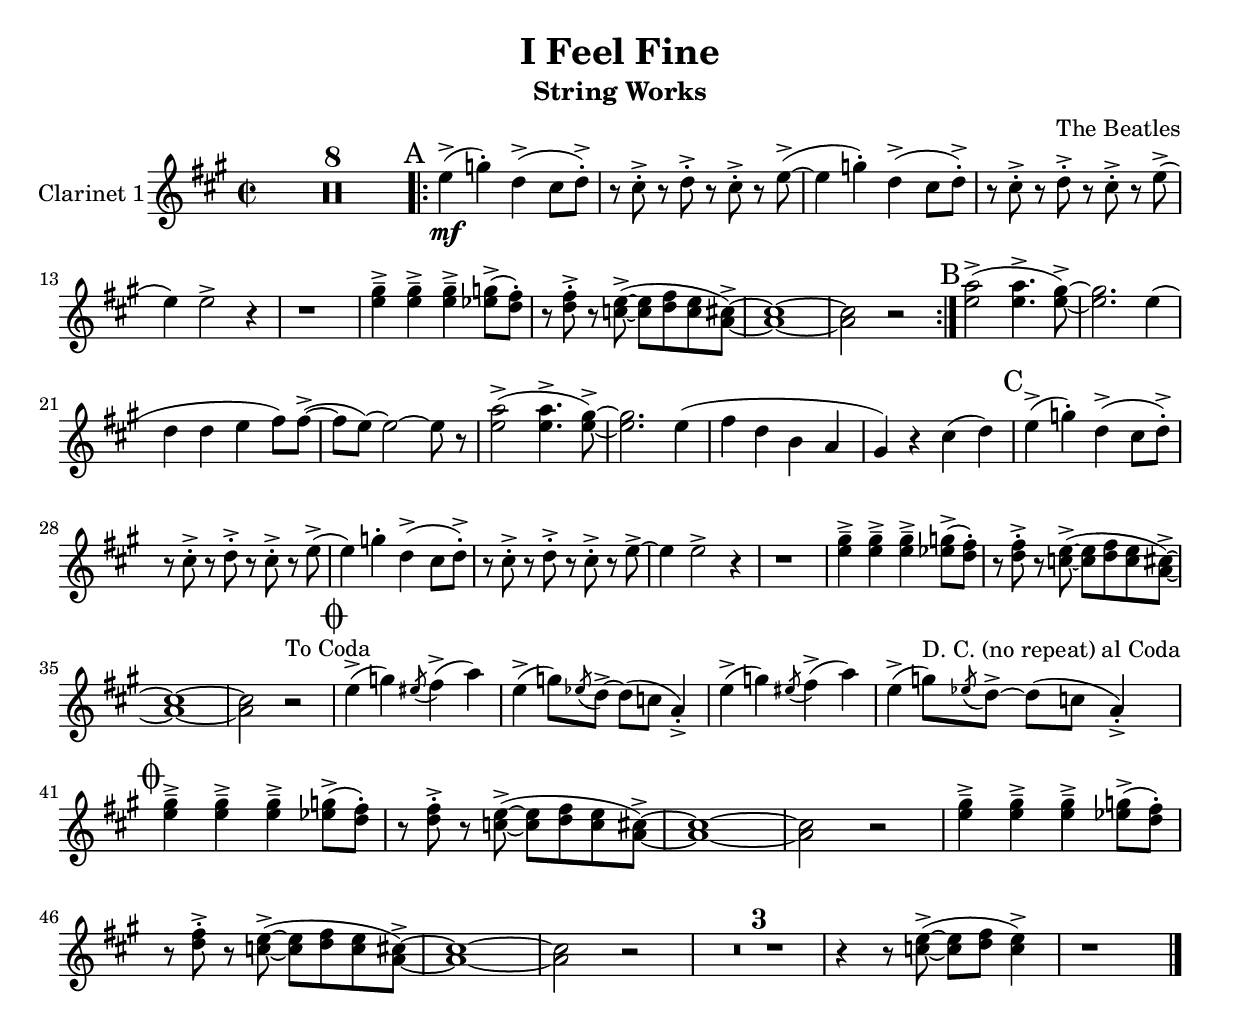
% Created on Sun May 15 16:43:59 CEST 2011
\version "2.12.0"

\header {
	title = "I Feel Fine" 
 subtitle = "String Works" 
 	composer = "The Beatles" 

}

mbreak = {}

\include "deutsch.ly"

staffViolin = \new Staff {
	\time 2/2
	\set Staff.instrumentName = "Clarinet 1"
	\set Staff.midiInstrument = "clarinet"
	\key g \major
	\clef treble
	\compressFullBarRests
	\relative c'' { 
		R1*8
		\mark "A"
		
		\repeat volta 2 {
			d4->(\mf f-.) c->( h8 c-.->)
			r8 h-.-> r8 c-.-> r8 h-.-> r8 d->~(
			d4 f-.) c->( h8 c-.->) \mbreak
			r8 h-.-> r8 c-.-> r8 h-.-> r8 d->(
			d4) d2-> r4 
			r1
			< d fis---> >4 < d fis---> > < d fis---> > < des f-> >8( <c e-.>)
			r8 < c e-.-> >8 r8 <b d-> >~( <b d > < c e > < b d > < g h-> >)~ \mbreak
			< g h >1~
			< g h >2 r2
		}
		
		\mark "B"
		< d' g-> >2( < d g-> >4. < d fis-> >8)~
		< d fis >2. d4( \mbreak
		c c d e8) e->~(
		e8 d)~ d2~ d8 r8
		< d g-> >2( < d g-> >4. < d fis-> >8)~
		< d fis >2. d4( \mbreak
		e c a g
		fis) r4 h( c)
		
		\mark "C"
		d4->( f-.) c->( h8 c-.->)
		r8 h-.-> r8 c-.-> r8 h-.-> r8 d->( \mbreak
		d4) f-. c->( h8 c-.->)
		r8 h-.-> r8 c-.-> r8 h-.-> r8 d->~
		d4 d2-> r4 
		r1 \mbreak
		< d fis---> >4 < d fis---> > < d fis---> > < des f-> >8( <c e-.>)
		r8 < c e-.-> >8 r8 <b d-> >~( <b d > < c e > < b d > < g h-> >)~ 
		< g h >1~
		< g h >2 r2^"To Coda" \mark \markup { \musicglyph #"scripts.coda" } \mbreak
		
		\mark "D"
		d'4->( f) \acciaccatura dis8 e4->( g)
		d->( f8) \acciaccatura des8 c->~ c8( b g4-.->)
		d'4->( f) \acciaccatura dis8 e4->( g)
		d->( f8)^"D. C. (no repeat) al Coda" \acciaccatura des8 c->~ c8( b g4-.->) \break
		
		\mark \markup { \musicglyph #"scripts.coda" } 
		< d' fis---> >4 < d fis---> > < d fis---> > < des f-> >8( <c e-.>)
		r8 < c e-.-> >8 r8 <b d-> >~( <b d > < c e > < b d > < g h-> >)~
		< g h >1~
		< g h >2 r2
		< d' fis---> >4 < d fis---> > < d fis---> > < des f-> >8( <c e-.>)
		r8 < c e-.-> >8 r8 <b d-> >~( <b d > < c e > < b d > < g h-> >)~
		< g h >1~
		< g h >2 r2
		R1*3
		r4 r8 < b d-> >8~( < b d > < c e > < b d-> >4)
		r1
	\bar "|."
	}

}


\score {
	<<
		\transpose g a {
		\staffViolin
		}
		
	>>
	
	

  \layout {
  }
}

\paper {
}


